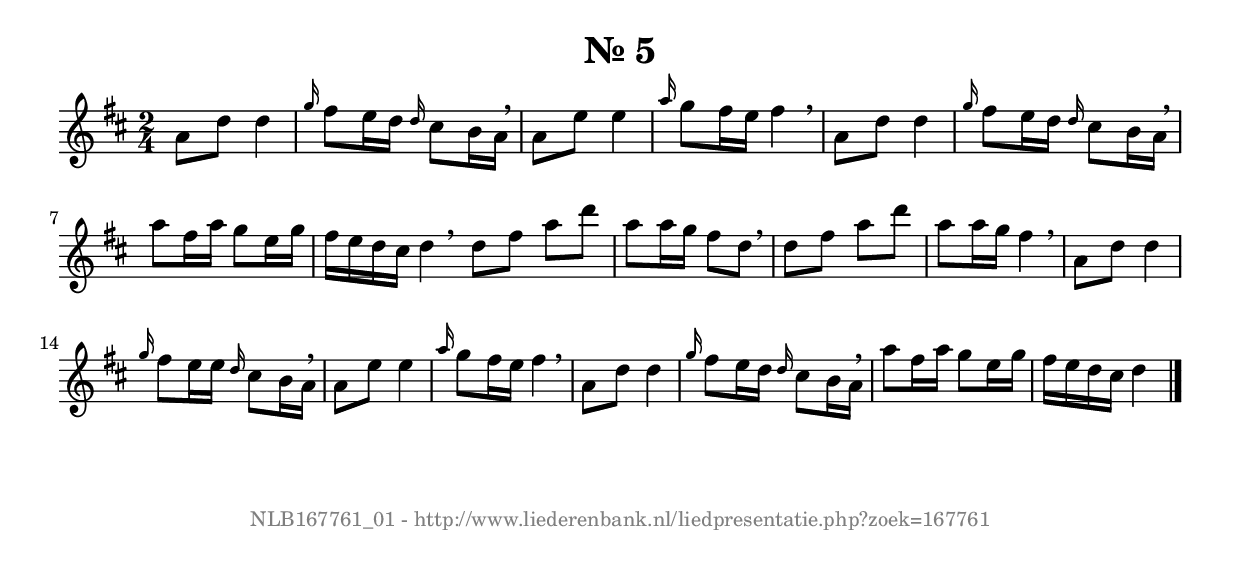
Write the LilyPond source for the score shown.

%
% produced by wce2krn 1.64 (7 June 2014)
%
\version"2.16"
#(append! paper-alist '(("long" . (cons (* 210 mm) (* 2000 mm)))))
#(set-default-paper-size "long")
sb = {\breathe}
mBreak = {\breathe }
bBreak = {\breathe }
x = {\once\override NoteHead #'style = #'cross }
gl=\glissando
itime={\override Staff.TimeSignature #'stencil = ##f }
ficta = {\once\set suggestAccidentals = ##t}
fine = {\once\override Score.RehearsalMark #'self-alignment-X = #1 \mark \markup {\italic{Fine}}}
dc = {\once\override Score.RehearsalMark #'self-alignment-X = #1 \mark \markup {\italic{D.C.}}}
dcf = {\once\override Score.RehearsalMark #'self-alignment-X = #1 \mark \markup {\italic{D.C. al Fine}}}
dcc = {\once\override Score.RehearsalMark #'self-alignment-X = #1 \mark \markup {\italic{D.C. al Coda}}}
ds = {\once\override Score.RehearsalMark #'self-alignment-X = #1 \mark \markup {\italic{D.S.}}}
dsf = {\once\override Score.RehearsalMark #'self-alignment-X = #1 \mark \markup {\italic{D.S. al Fine}}}
dsc = {\once\override Score.RehearsalMark #'self-alignment-X = #1 \mark \markup {\italic{D.S. al Coda}}}
pv = {\set Score.repeatCommands = #'((volta "1"))}
sv = {\set Score.repeatCommands = #'((volta "2"))}
tv = {\set Score.repeatCommands = #'((volta "3"))}
qv = {\set Score.repeatCommands = #'((volta "4"))}
xv = {\set Score.repeatCommands = #'((volta #f))}
\header{ tagline = ""
title = "Nr. 5"
}
\score {{
\key d \major
\relative g'
{
\set melismaBusyProperties = #'()
\time 2/4
\tempo 4=120
\override Score.MetronomeMark #'transparent = ##t
\override Score.RehearsalMark #'break-visibility = #(vector #t #t #f)
a8 d d4 \grace { g16 } fis8 e16 d \grace { d16 } cis8 b16 a \sb a8 e' e4 \grace { a16 } g8 fis16 e fis4 \sb a,8 d d4 \grace { g16 } fis8 e16 d \grace {d16} cis8 b16 a \sb a'8 fis16 a g8 e16 g fis e d cis d4 \bar":|:" \sb \bBreak
d8 fis a d a a16 g fis8 d \sb d fis a d a a16 g fis4 \sb a,8 d d4 \grace { g16 } fis8 e16 e \grace {d16 } cis8 b16 a \sb a8 e' e4 \grace { a16 } g8 fis16 e fis4 \sb a,8 d d4 \grace { g16 } fis8 e16 d \grace {d16} cis8 b16 a \sb a'8 fis16 a g8 e16 g fis e d cis d4 \bar"|."
 }}
 \midi { }
 \layout {
            indent = 0.0\cm
}
}
\markup { \vspace #0 } \markup { \with-color #grey \fill-line { \center-column { \smaller "NLB167761_01 - http://www.liederenbank.nl/liedpresentatie.php?zoek=167761" } } }
